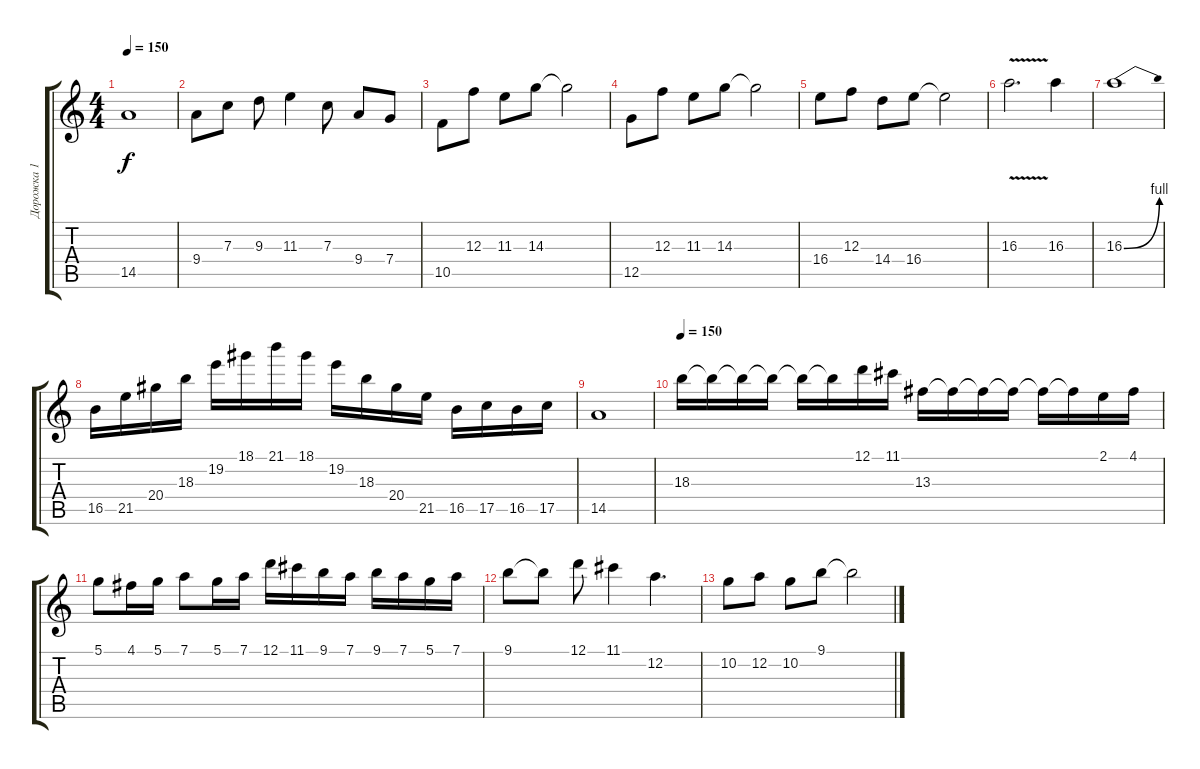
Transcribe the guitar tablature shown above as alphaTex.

\track ("Дорожка 1" "Дорожка 1") {instrument distortionguitar}
\staff {score tabs}
\tuning (D4 A3 F3 C3 G2 D2) {hide}
\ts (4 4)
\tempo 150
\clef g2
\ks c
14.5.1{dy f} |
9.4.8 7.3.8 9.3.8 11.3.4 7.3.8 9.4.8 7.4.8 |
10.5.8 12.3.8 11.3.8 14.3.8 14.3{t}.2 |
12.5.8 12.3.8 11.3.8 14.3.8 14.3{t}.2 |
16.4.8 12.3.8 14.4.8 16.4.8 16.4{t}.2 |
16.3{v}.2{d} 16.3.4 |
16.3{be (bend 0 0 60 4)}.1 |
16.5.16 21.5.16 20.4.16 18.3.16 19.2.16 18.1.16 21.1.16 18.1.16 19.2.16 18.3.16 20.4.16 21.5.16 16.5.16 17.5.16 16.5.16 17.5.16 |
14.5.1 |
\tempo 150
18.3.16 18.3{t}.16 18.3{t}.16 18.3{t}.16 18.3{t}.16 18.3{t}.16 12.1.16 11.1.16 13.3.16 13.3{t}.16 13.3{t}.16 13.3{t}.16 13.3{t}.16 13.3{t}.16 2.1.16 4.1.16 |
5.1.8 4.1.16 5.1.16 7.1.8 5.1.16 7.1.16 12.1.16 11.1.16 9.1.16 7.1.16 9.1.16 7.1.16 5.1.16 7.1.16 |
9.1.8 9.1{t}.8 12.1.8 11.1.4 12.2.4{d} |
10.2.8 12.2.8 10.2.8 9.1.8 9.1{t}.2
